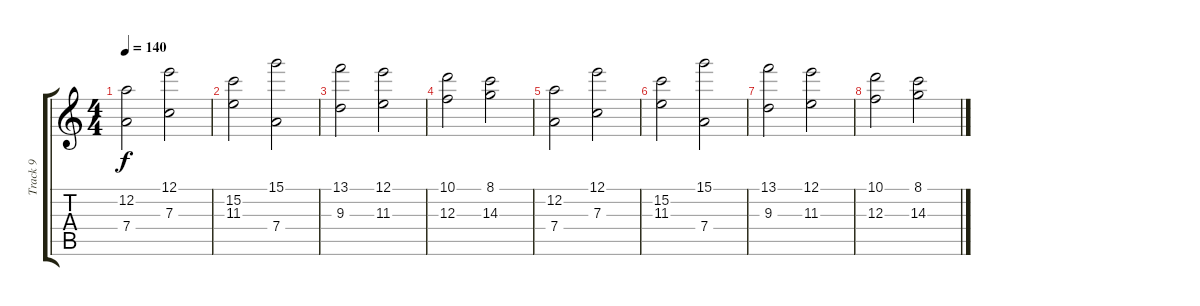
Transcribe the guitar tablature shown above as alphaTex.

\track ("Track 9" "Track 9") {instrument overdrivenguitar}
\staff {score tabs}
\tuning (E4 A3 F3 D3 G2 C2) {hide}
\ts (4 4)
\tempo 140
\clef g2
\ks c
(12.2 7.4).2{dy f beam merge} (12.1 7.3).2 |
(15.2 11.3).2{beam merge} (15.1 7.4).2 |
(13.1 9.3).2{beam merge} (12.1 11.3).2 |
(10.1 12.3).2{beam merge} (8.1 14.3).2 |
(12.2 7.4).2{beam merge} (12.1 7.3).2 |
(15.2 11.3).2{beam merge} (15.1 7.4).2 |
(13.1 9.3).2{beam merge} (12.1 11.3).2 |
(10.1 12.3).2{beam merge} (8.1 14.3).2
